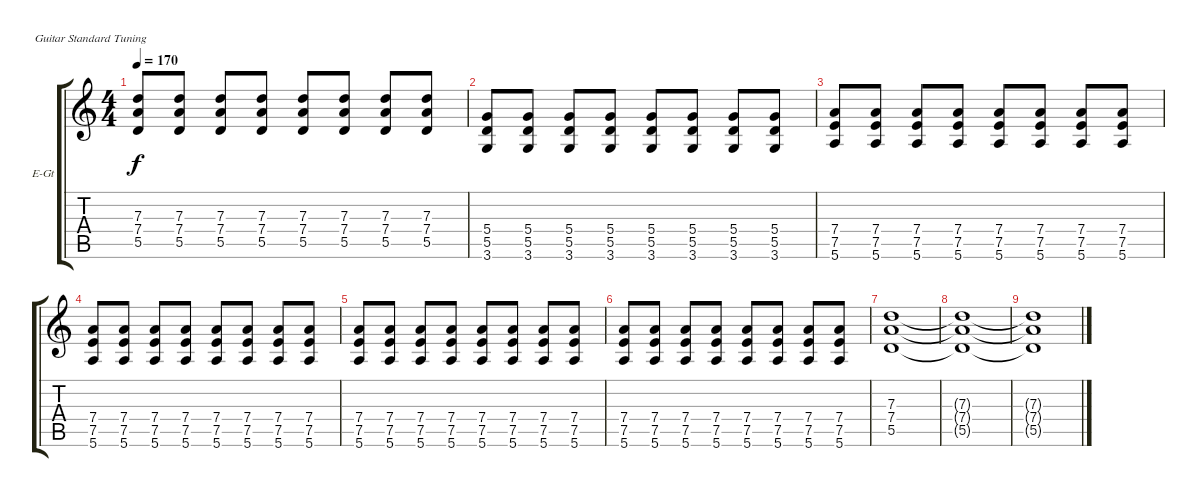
\defaultSystemsLayout 4
\bracketExtendMode groupsimilarinstruments
\firstSystemTrackNameOrientation horizontal
\otherSystemsTrackNameOrientation horizontal
\track ("Electric Guitar" "E-Gt") {instrument distortionguitar}
\staff {score tabs}
\tuning (E4 B3 G3 D3 A2 E2)
\ts (4 4)
\tempo 170
\clef g2
\ks c
(7.3 7.4 5.5).8{dy f} (7.3 7.4 5.5).8 (7.3 7.4 5.5).8 (7.3 7.4 5.5).8 (7.3 7.4 5.5).8 (7.3 7.4 5.5).8 (7.3 7.4 5.5).8 (7.3 7.4 5.5).8 |
(5.4 5.5 3.6).8 (5.4 5.5 3.6).8 (5.4 5.5 3.6).8 (5.4 5.5 3.6).8 (5.4 5.5 3.6).8 (5.4 5.5 3.6).8 (5.4 5.5 3.6).8 (5.4 5.5 3.6).8 |
(7.4 7.5 5.6).8 (7.4 7.5 5.6).8 (7.4 7.5 5.6).8 (7.4 7.5 5.6).8 (7.4 7.5 5.6).8 (7.4 7.5 5.6).8 (7.4 7.5 5.6).8 (7.4 7.5 5.6).8 |
(7.4 7.5 5.6).8 (7.4 7.5 5.6).8 (7.4 7.5 5.6).8 (7.4 7.5 5.6).8 (7.4 7.5 5.6).8 (7.4 7.5 5.6).8 (7.4 7.5 5.6).8 (7.4 7.5 5.6).8 |
(7.4 7.5 5.6).8 (7.4 7.5 5.6).8 (7.4 7.5 5.6).8 (7.4 7.5 5.6).8 (7.4 7.5 5.6).8 (7.4 7.5 5.6).8 (7.4 7.5 5.6).8 (7.4 7.5 5.6).8 |
(7.4 7.5 5.6).8 (7.4 7.5 5.6).8 (7.4 7.5 5.6).8 (7.4 7.5 5.6).8 (7.4 7.5 5.6).8 (7.4 7.5 5.6).8 (7.4 7.5 5.6).8 (7.4 7.5 5.6).8 |
(7.3 7.4 5.5).1 |
(7.3{t} 7.4{t} 5.5{t}).1 |
(7.3{t} 7.4{t} 5.5{t}).1
